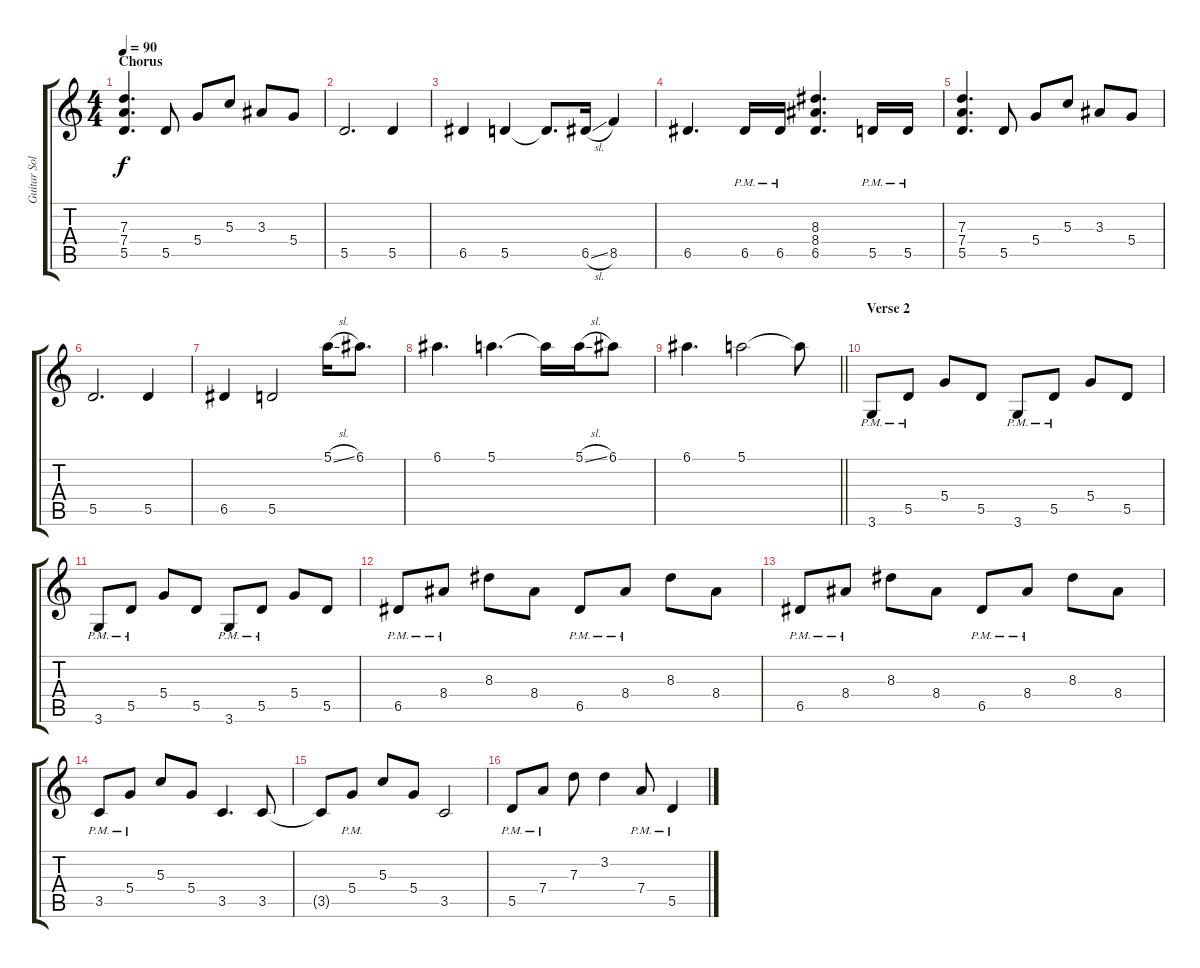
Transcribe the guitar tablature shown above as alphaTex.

\track ("Guitar Solo" "Guitar Sol") {instrument overdrivenguitar}
\staff {score tabs}
\tuning (E4 B3 G3 D3 A2 E2) {hide}
\ts (4 4)
\section ("" "Chorus")
\tempo 90
\clef g2
\ks c
(7.3{t} 7.4{t} 5.5{t}).4{d dy f} 5.5.8 5.4.8 5.3.8 3.3.8 5.4.8 |
5.5.2{d} 5.5.4 |
6.5.4 5.5.4 5.5{t}.8{d} 6.5{sl}.16 8.5.4 |
6.5.4{d} 6.5{pm}.16 6.5{pm}.16 (8.3 8.4 6.5).4{d} 5.5{pm}.16 5.5{pm}.16 |
(7.3 7.4 5.5).4{d} 5.5.8 5.4.8 5.3.8 3.3.8 5.4.8 |
5.5.2{d} 5.5.4 |
6.5.4 5.5.2 5.1{sl}.16 6.1.8{d} |
6.1.4{d} 5.1.4{d} 5.1{t}.16 5.1{sl}.16 6.1.8 |
\barLineRight lightlight
6.1.4{d} 5.1.2{volume 14} 5.1{t}.8 |
\section ("" "Verse 2")
3.6{pm}.8 5.5{pm}.8 5.4.8 5.5.8 3.6{pm}.8 5.5{pm}.8 5.4.8 5.5.8 |
3.6{pm}.8 5.5{pm}.8 5.4.8 5.5.8 3.6{pm}.8 5.5{pm}.8 5.4.8 5.5.8 |
6.5{pm}.8 8.4{pm}.8 8.3.8 8.4.8 6.5{pm}.8 8.4{pm}.8 8.3.8 8.4.8 |
6.5{pm}.8 8.4{pm}.8 8.3.8 8.4.8 6.5{pm}.8 8.4{pm}.8 8.3.8 8.4.8 |
3.5{pm}.8 5.4{pm}.8 5.3.8 5.4.8 3.5.4{d} 3.5.8 |
3.5{t}.8 5.4{pm}.8 5.3.8 5.4.8 3.5.2 |
5.5{pm}.8 7.4{pm}.8 7.3.8 3.2.4 7.4{pm}.8 5.5{pm}.4
